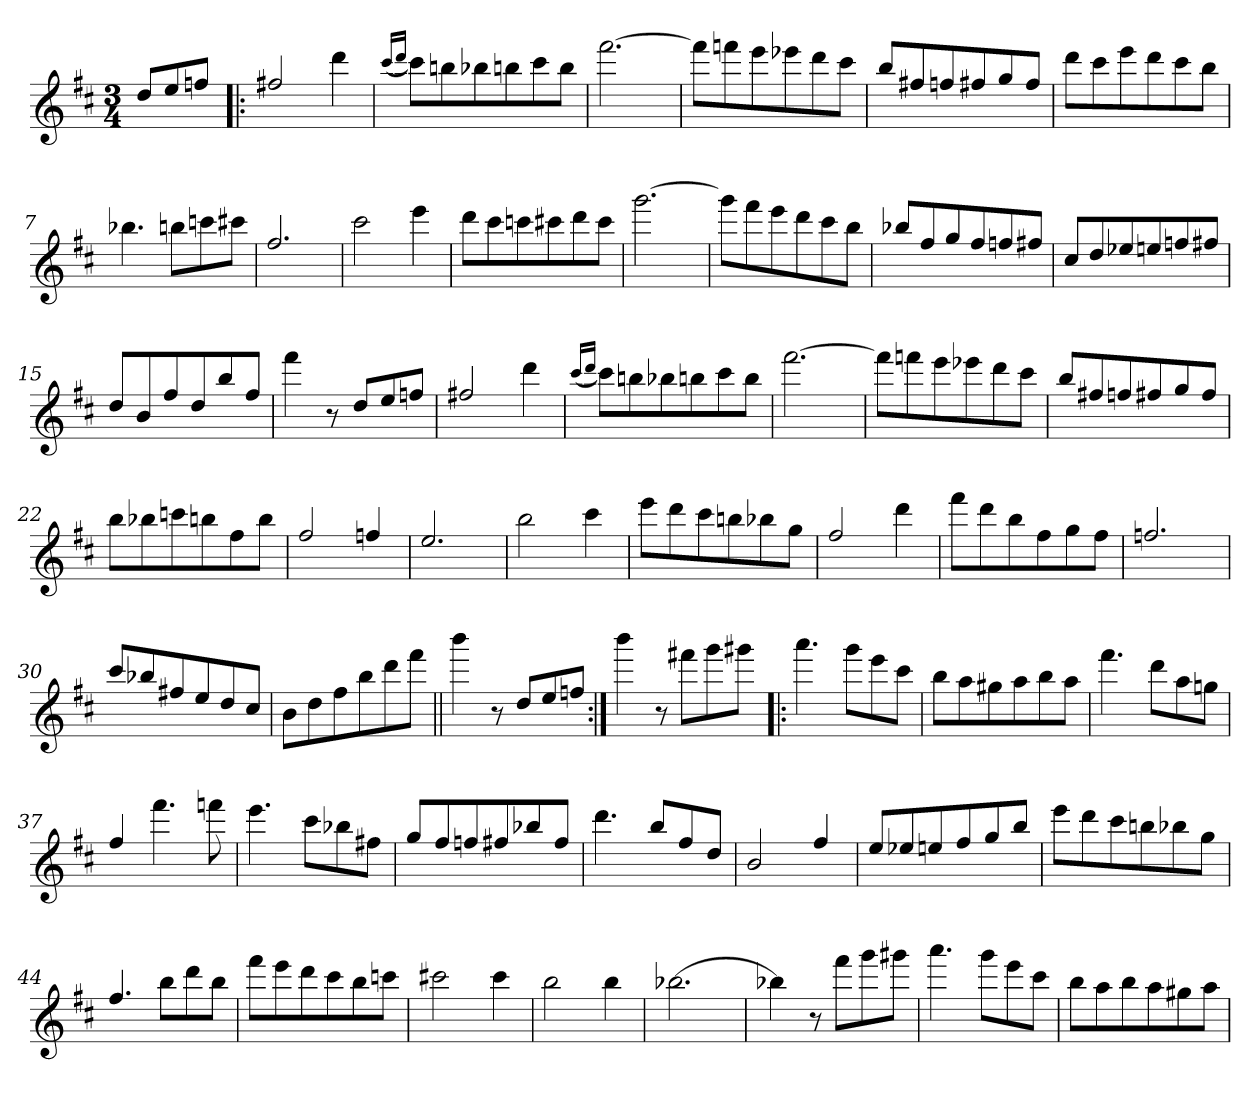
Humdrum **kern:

**kern
*part1
*staff1
*clefG2
*k[f#c#]
*D:
*M3/4
=
8dd/L
8ee/
8ffn/J
=1!|:
2ff#X/
4ddd\
=2
(<16qccc#/LL
16qddd/JJ
8ccc#\L)
8bbn\
8bb-X\
8bbn\
8ccc#\
8bb\J
=3
[2.fff#\
=4
8fff#\L]
8fffn\
8eee\
8eee-X\
8ddd\
8ccc#\J
!!LO:LB:g=z
=5
8bb/L
8ff#X/
8ffn/
8ff#X/
8gg/
8ff#/J
=6
8ddd\L
8ccc#\
8eee\
8ddd\
8ccc#\
8bb\J
=7
4.bb-X\
8bbn\L
8cccn\
8ccc#X\J
=8
2.ff#/
=9
2ccc#\
4eee\
=10
8ddd\L
8ccc#\
8cccn\
8ccc#X\
8ddd\
8ccc#\J
!!LO:LB:g=z
=11
[2.ggg\
=12
8ggg\L]
8fff#\
8eee\
8ddd\
8ccc#\
8bb\J
=13
8bb-X/L
8ff#/
8gg/
8ff#/
8ffn/
8ff#X/J
=14
8cc#/L
8dd/
8ee-X/
8een/
8ffn/
8ff#X/J
=15
8dd/L
8b/
8ff#/
8dd/
8bb/
8ff#/J
!!LO:LB:g=z
=16
4fff#\
8r
8dd/L
8ee/
8ffn/J
=17
2ff#X/
4ddd\
=18
(<16qccc#/LL
16qddd/JJ
8ccc#\L)
8bbn\
8bb-X\
8bbn\
8ccc#\
8bb\J
=19
[2.fff#\
=20
8fff#\L]
8fffn\
8eee\
8eee-X\
8ddd\
8ccc#\J
=21
8bb/L
8ff#X/
8ffn/
8ff#X/
8gg/
8ff#/J
!!LO:LB:g=z
=22
8bb\L
8bb-X\
8cccn\
8bbn\
8ff#\
8bb\J
=23
2ff#/
4ffn/
=24
2.ee/
=25
2bb\
4ccc#\
=26
8eee\L
8ddd\
8ccc#\
8bbn\
8bb-X\
8gg\J
=27
2ff#/
4ddd\
!!LO:LB:g=z
=28
8fff#\L
8ddd\
8bb\
8ff#\
8gg\
8ff#\J
=29
2.ffn/
=30
8ccc#/L
8bb-X/
8ff#X/
8ee/
8dd/
8cc#/J
=31
8b\L
8dd\
8ff#\
8bb\
8ddd\
8fff#\J
=32||
4bbb\
8r
8dd/L
8ee/
8ffn/J
=33:|!
4bbb\
8r
8fff#X\L
8ggg\
8ggg#X\J
!!LO:LB:g=z
=34!|:
4.aaa\
8ggg\L
8eee\
8ccc#\J
=35
8bb\L
8aa\
8gg#X\
8aa\
8bb\
8aa\J
=36
4.fff#\
8ddd\L
8aa\
8ggn\J
=37
4ff#/
4.fff#\
8fffn\
=38
4.eee\
8ccc#\L
8bb-X\
8ff#X\J
!!LO:LB:g=z
=39
8gg/L
8ff#/
8ffn/
8ff#X/
8bb-X/
8ff#/J
=40
4.ddd\
8bb/L
8ff#/
8dd/J
=41
2b/
4ff#/
=42
8ee/L
8ee-X/
8een/
8ff#/
8gg/
8bb/J
=43
8eee\L
8ddd\
8ccc#\
8bbn\
8bb-X\
8gg\J
=44
4.ff#/
8bb\L
8ddd\
8bb\J
!!LO:LB:g=z
=45
8fff#\L
8eee\
8ddd\
8ccc#\
8bb\
8cccn\J
=46
2ccc#X\
4ccc#\
=47
2bb\
4bb\
=48
[2.bb-X\
=49
4bb-X\]
8r
8fff#\L
8ggg\
8ggg#X\J
=50
4.aaa\
8ggg\L
8eee\
8ccc#\J
!!LO:PB:g=z
=51
8bb\L
8aa\
8bb\
8aa\
8gg#X\
8aa\J
=
*-
